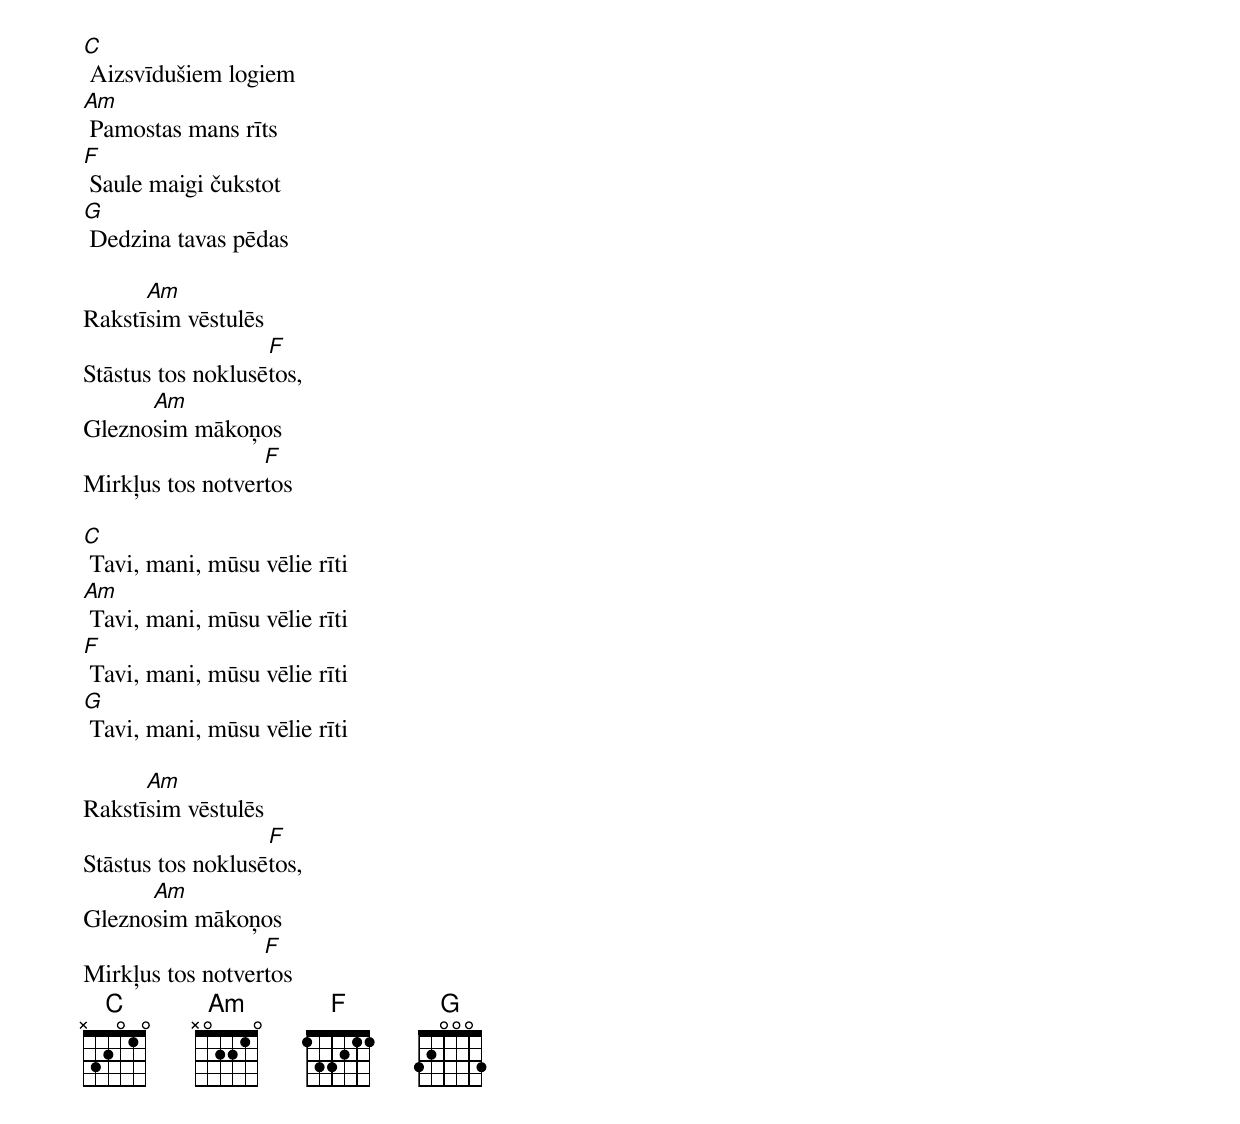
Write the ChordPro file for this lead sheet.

[C] Aizsvīdušiem logiem
[Am] Pamostas mans rīts
[F] Saule maigi čukstot
[G] Dedzina tavas pēdas

Rakstī[Am]sim vēstulēs
Stāstus tos noklusē[F]tos,
Glezno[Am]sim mākoņos
Mirkļus tos notver[F]tos

[C] Tavi, mani, mūsu vēlie rīti
[Am] Tavi, mani, mūsu vēlie rīti
[F] Tavi, mani, mūsu vēlie rīti
[G] Tavi, mani, mūsu vēlie rīti

Rakstī[Am]sim vēstulēs
Stāstus tos noklusē[F]tos,
Glezno[Am]sim mākoņos
Mirkļus tos notver[F]tos
